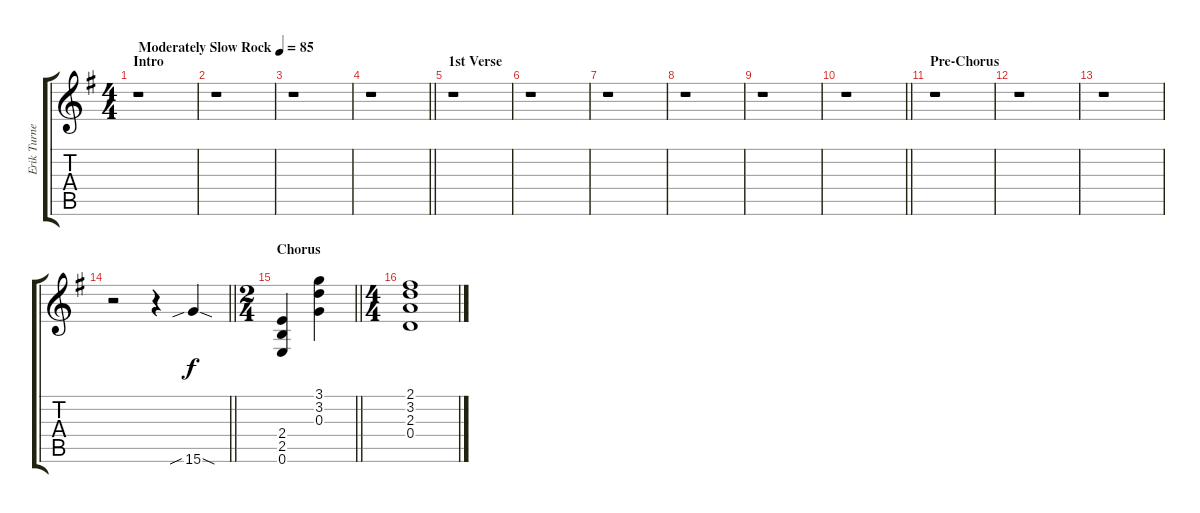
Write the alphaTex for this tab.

\track ("Erik Turner Rhy" "Erik Turne") {instrument distortionguitar}
\staff {score tabs}
\tuning (E4 B3 G3 D3 A2 E2) {hide}
\ts (4 4)
\section ("" "Intro")
\tempo (85 "Moderately Slow Rock")
\clef g2
\ks g
r.1{dy f instrument distortionguitar} |
r.1 |
r.1 |
\barLineRight lightlight
r.1 |
\section ("" "1st Verse")
r.1 |
r.1 |
r.1 |
r.1 |
r.1 |
\barLineRight lightlight
r.1 |
\section ("" "Pre-Chorus")
r.1 |
r.1 |
r.1 |
\barLineRight lightlight
r.2 r.4 15.6{sib sod}.4 |
\ts (2 4)
\section ("" "Chorus")
\barLineRight lightlight
(2.4 2.5 0.6).4 (3.1 3.2 0.3).4 |
\ts (4 4)
(2.1 3.2 2.3 0.4).1
